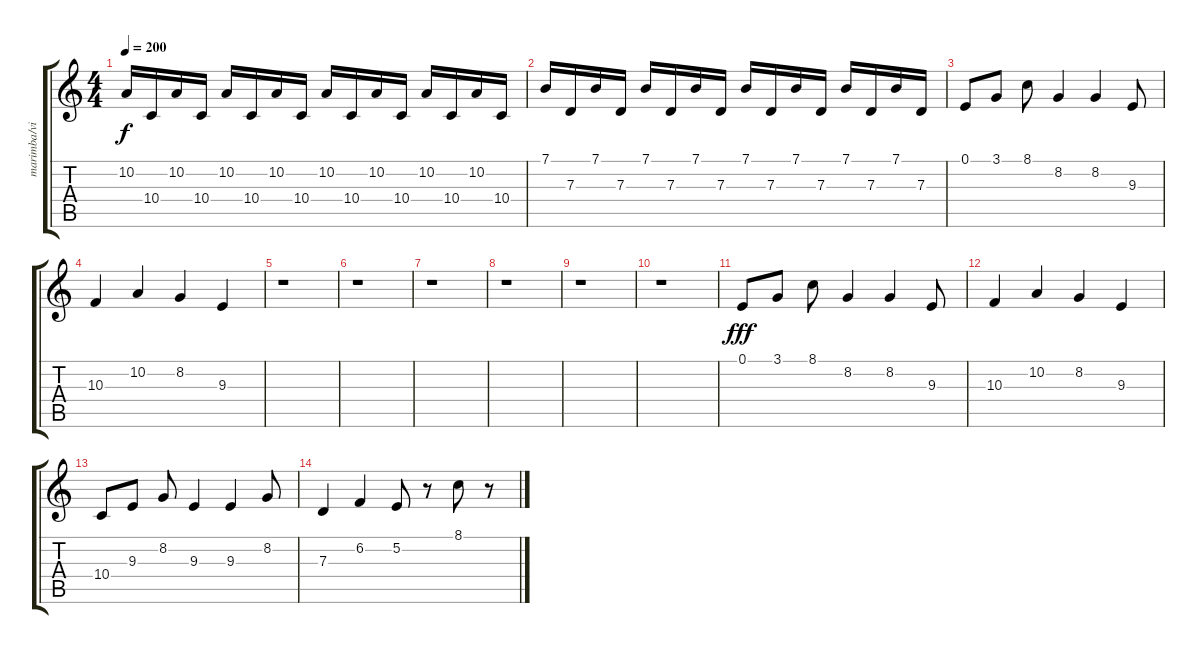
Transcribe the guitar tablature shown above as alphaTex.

\track ("marimba/vibe        " "marimba/vi") {instrument marimba}
\staff {score tabs}
\tuning (E4 B3 G3 D3 A2 E2) {hide}
\ts (4 4)
\tempo 200
\clef g2
\ks c
10.2.16{dy f} 10.4.16 10.2.16 10.4.16 10.2.16 10.4.16 10.2.16 10.4.16 10.2.16 10.4.16 10.2.16 10.4.16 10.2.16 10.4.16 10.2.16 10.4.16 |
7.1.16 7.3.16 7.1.16 7.3.16 7.1.16 7.3.16 7.1.16 7.3.16 7.1.16 7.3.16 7.1.16 7.3.16 7.1.16 7.3.16 7.1.16 7.3.16 |
0.1.8 3.1.8 8.1.8 8.2.4 8.2.4 9.3.8 |
10.3.4 10.2.4 8.2.4 9.3.4 |
r.1 |
r.1 |
r.1 |
r.1 |
r.1 |
r.1 |
0.1.8{dy fff} 3.1.8 8.1.8 8.2.4 8.2.4 9.3.8 |
10.3.4 10.2.4 8.2.4 9.3.4 |
10.4.8 9.3.8 8.2.8 9.3.4 9.3.4 8.2.8 |
7.3.4 6.2.4 5.2.8 r.8 8.1.8 r.8
